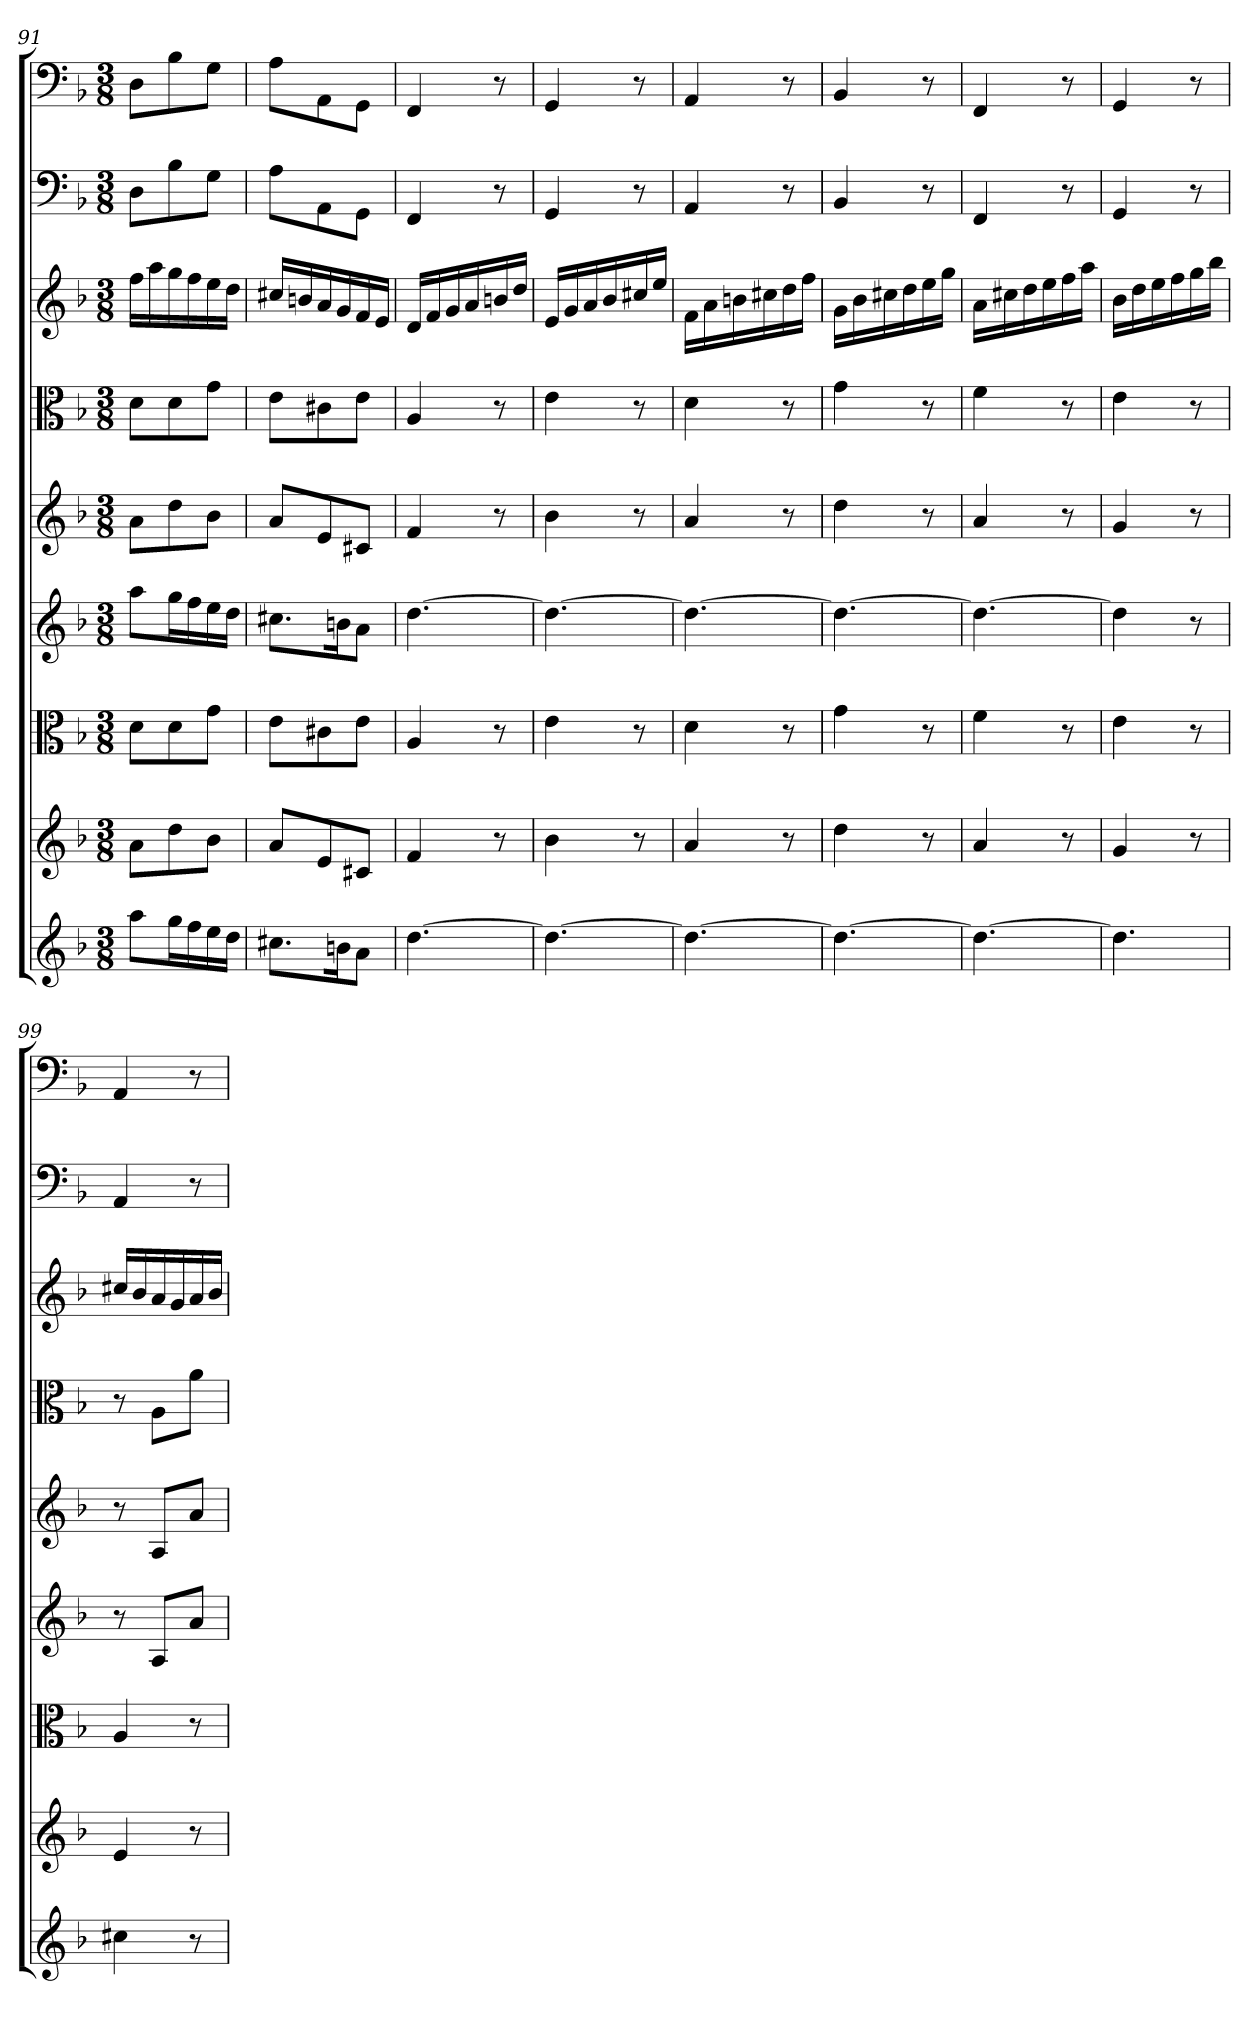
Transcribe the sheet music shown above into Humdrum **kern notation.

**kern	**kern	**kern	**kern	**kern	**kern	**kern	**kern	**kern
*part9	*part8	*part7	*part6	*part5	*part4	*part3	*part2	*part1
*staff9	*staff8	*staff7	*staff6	*staff5	*staff4	*staff3	*staff2	*staff1
*	*	*clefC3	*	*	*clefC3	*	*clefF4	*clefF4
*k[b-]	*k[b-]	*k[b-]	*k[b-]	*k[b-]	*k[b-]	*k[b-]	*k[b-]	*k[b-]
*d:	*d:	*d:	*d:	*d:	*d:	*d:	*d:	*d:
*M3/8	*M3/8	*M3/8	*M3/8	*M3/8	*M3/8	*M3/8	*M3/8	*M3/8
=91	=91	=91	=91	=91	=91	=91	=91	=91
8aaL	8aL	8d\L	8aaL	8aL	8d\L	16ffLL	8D\L	8D\L
.	.	.	.	.	.	16aa	.	.
16ggL	8dd	8d\	16ggL	8dd	8d\	16gg	8B-\	8B-\
16ff	.	.	16ff	.	.	16ff	.	.
16ee	8b-J	8g\J	16ee	8b-J	8g\J	16ee	8G\J	8G\J
16ddJJ	.	.	16ddJJ	.	.	16ddJJ	.	.
=92	=92	=92	=92	=92	=92	=92	=92	=92
8.cc#XL	8aL	8e\L	8.cc#XL	8aL	8e\L	16cc#XLL	8A\L	8A\L
.	.	.	.	.	.	16bn	.	.
.	8e	8c#X\	.	8e	8c#X\	16a	8AA\	8AA\
16bnK	.	.	16bnK	.	.	16g	.	.
8aJ	8c#XJ	8e\J	8aJ	8c#XJ	8e\J	16f	8GG\J	8GG\J
.	.	.	.	.	.	16eJJ	.	.
=93	=93	=93	=93	=93	=93	=93	=93	=93
[4.dd	4f	4A	[4.dd	4f	4A	16dLL	4FF	4FF
.	.	.	.	.	.	16f	.	.
.	.	.	.	.	.	16g	.	.
.	.	.	.	.	.	16a	.	.
.	8r	8r	.	8r	8r	16bn	8r	8r
.	.	.	.	.	.	16ddJJ	.	.
=94	=94	=94	=94	=94	=94	=94	=94	=94
4.dd_	4b-	4e	4.dd_	4b-	4e	16eLL	4GG	4GG
.	.	.	.	.	.	16g	.	.
.	.	.	.	.	.	16a	.	.
.	.	.	.	.	.	16b-	.	.
.	8r	8r	.	8r	8r	16cc#X	8r	8r
.	.	.	.	.	.	16eeJJ	.	.
=95	=95	=95	=95	=95	=95	=95	=95	=95
4.dd_	4a	4d	4.dd_	4a	4d	16fLL	4AA	4AA
.	.	.	.	.	.	16a	.	.
.	.	.	.	.	.	16bn	.	.
.	.	.	.	.	.	16cc#X	.	.
.	8r	8r	.	8r	8r	16dd	8r	8r
.	.	.	.	.	.	16ffJJ	.	.
=96	=96	=96	=96	=96	=96	=96	=96	=96
4.dd_	4dd	4g	4.dd_	4dd	4g	16gLL	4BB-	4BB-
.	.	.	.	.	.	16b-	.	.
.	.	.	.	.	.	16cc#X	.	.
.	.	.	.	.	.	16dd	.	.
.	8r	8r	.	8r	8r	16ee	8r	8r
.	.	.	.	.	.	16ggJJ	.	.
=97	=97	=97	=97	=97	=97	=97	=97	=97
4.dd_	4a	4f	4.dd_	4a	4f	16aLL	4FF	4FF
.	.	.	.	.	.	16cc#X	.	.
.	.	.	.	.	.	16dd	.	.
.	.	.	.	.	.	16ee	.	.
.	8r	8r	.	8r	8r	16ff	8r	8r
.	.	.	.	.	.	16aaJJ	.	.
=98	=98	=98	=98	=98	=98	=98	=98	=98
4.dd]	4g	4e	4dd]	4g	4e	16b-LL	4GG	4GG
.	.	.	.	.	.	16dd	.	.
.	.	.	.	.	.	16ee	.	.
.	.	.	.	.	.	16ff	.	.
.	8r	8r	8r	8r	8r	16gg	8r	8r
.	.	.	.	.	.	16bb-JJ	.	.
=99	=99	=99	=99	=99	=99	=99	=99	=99
4cc#X	4e	4A	8r	8r	8r	16cc#XLL	4AA	4AA
.	.	.	.	.	.	16b-	.	.
.	.	.	8AL	8AL	8A\L	16a	.	.
.	.	.	.	.	.	16g	.	.
8r	8r	8r	8aJ	8aJ	8a\J	16a	8r	8r
.	.	.	.	.	.	16b-JJ	.	.
=	=	=	=	=	=	=	=	=
*-	*-	*-	*-	*-	*-	*-	*-	*-
